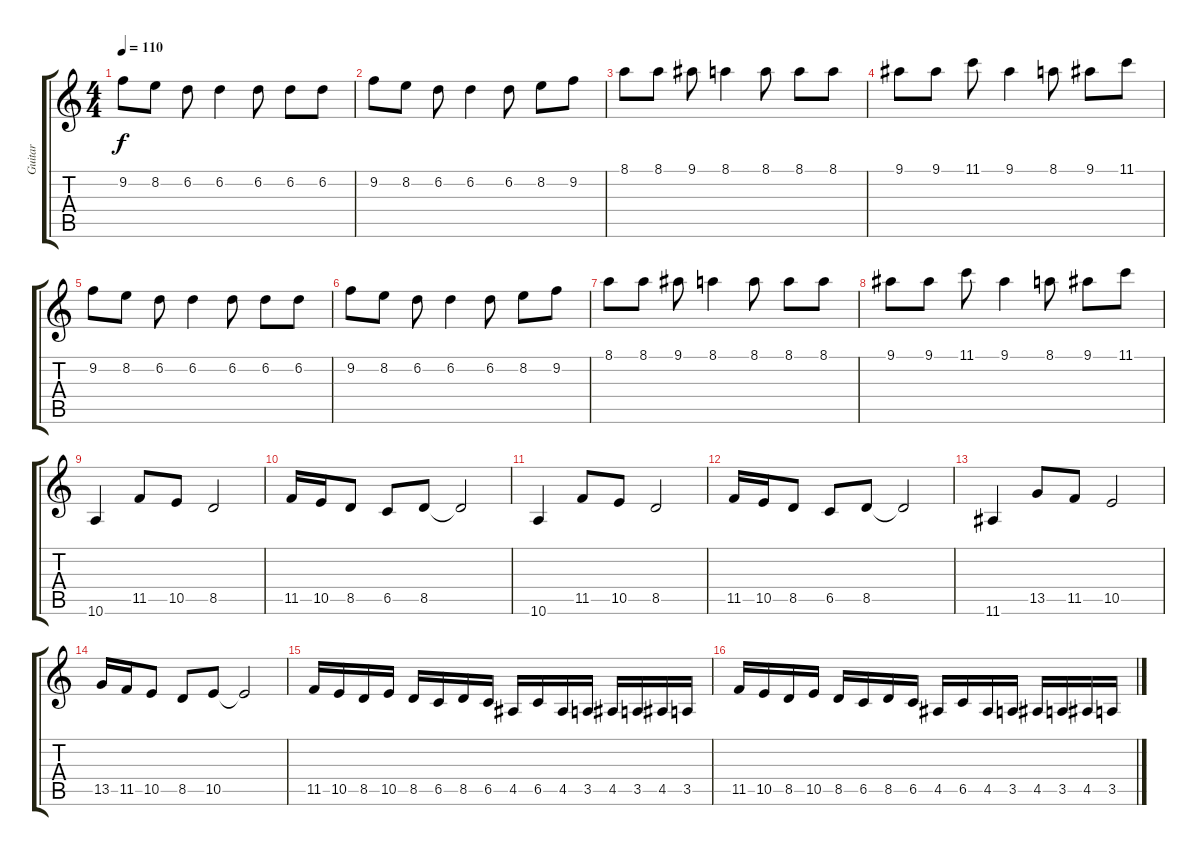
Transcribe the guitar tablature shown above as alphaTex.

\track ("Guitar" "Guitar") {instrument overdrivenguitar}
\staff {score tabs}
\tuning (Db4 Ab3 E3 B2 Gb2 B1) {hide}
\ts (4 4)
\tempo 110
\clef g2
\ks c
9.2.8{dy f} 8.2.8 6.2.8 6.2.4 6.2.8 6.2.8 6.2.8 |
9.2.8 8.2.8 6.2.8 6.2.4 6.2.8 8.2.8 9.2.8 |
8.1.8 8.1.8 9.1.8 8.1.4 8.1.8 8.1.8 8.1.8 |
9.1.8 9.1.8 11.1.8 9.1.4 8.1.8 9.1.8 11.1.8 |
9.2.8 8.2.8 6.2.8 6.2.4 6.2.8 6.2.8 6.2.8 |
9.2.8 8.2.8 6.2.8 6.2.4 6.2.8 8.2.8 9.2.8 |
8.1.8 8.1.8 9.1.8 8.1.4 8.1.8 8.1.8 8.1.8 |
9.1.8 9.1.8 11.1.8 9.1.4 8.1.8 9.1.8 11.1.8 |
10.6.4 11.5.8 10.5.8 8.5.2 |
11.5.16 10.5.16 8.5.8 6.5.8 8.5.8 8.5{t}.2 |
10.6.4 11.5.8 10.5.8 8.5.2 |
11.5.16 10.5.16 8.5.8 6.5.8 8.5.8 8.5{t}.2 |
11.6.4 13.5.8 11.5.8 10.5.2 |
13.5.16 11.5.16 10.5.8 8.5.8 10.5.8 10.5{t}.2 |
11.5.16 10.5.16 8.5.16 10.5.16 8.5.16 6.5.16 8.5.16 6.5.16 4.5.16 6.5.16 4.5.16 3.5.16 4.5.16 3.5.16 4.5.16 3.5.16 |
11.5.16 10.5.16 8.5.16 10.5.16 8.5.16 6.5.16 8.5.16 6.5.16 4.5.16 6.5.16 4.5.16 3.5.16 4.5.16 3.5.16 4.5.16 3.5.16
